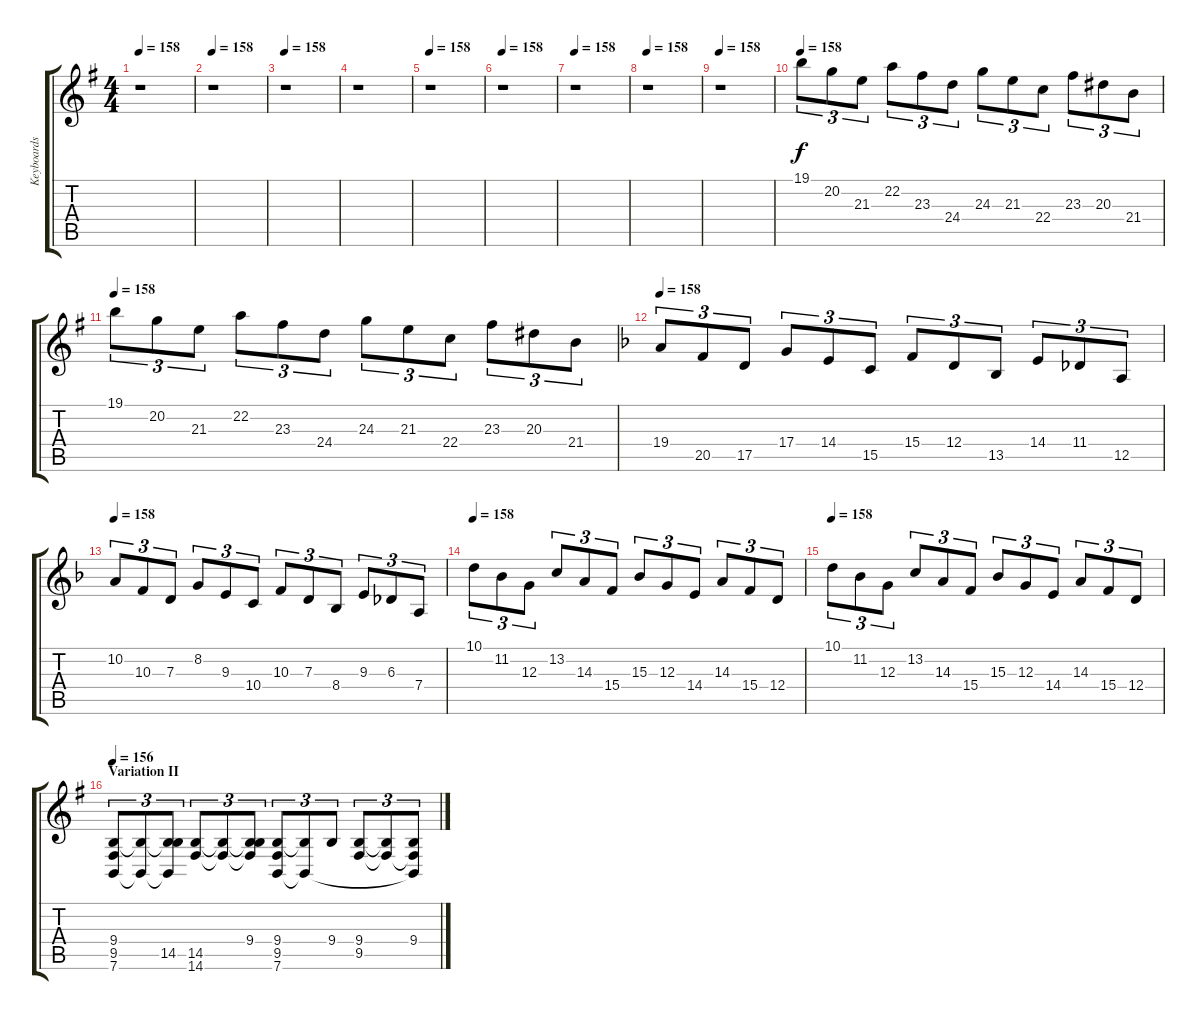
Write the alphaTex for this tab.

\track ("Keyboards (II)" "Keyboards ") {instrument rockorgan}
\staff {score tabs}
\tuning (E4 B3 G3 D3 A2 E2) {hide}
\ts (4 4)
\tempo 158
\clef g2
\ks eminor
r.1{dy f} |
\tempo 158
r.1 |
\tempo 158
r.1 |
r.1 |
\tempo 158
r.1 |
\tempo 158
r.1 |
\tempo 158
r.1 |
\tempo 158
r.1 |
\tempo 158
r.1 |
\tempo 158
19.1.8{tu (3 2) volume 11 balance 5 instrument brightacousticpiano} 20.2.8{tu (3 2)} 21.3.8{tu (3 2)} 22.2.8{tu (3 2)} 23.3.8{tu (3 2)} 24.4.8{tu (3 2)} 24.3.8{tu (3 2)} 21.3.8{tu (3 2)} 22.4.8{tu (3 2)} 23.3.8{tu (3 2)} 20.3.8{tu (3 2)} 21.4.8{tu (3 2)} |
\tempo 158
19.1.8{tu (3 2) volume 11 balance 5 instrument brightacousticpiano} 20.2.8{tu (3 2)} 21.3.8{tu (3 2)} 22.2.8{tu (3 2)} 23.3.8{tu (3 2)} 24.4.8{tu (3 2)} 24.3.8{tu (3 2)} 21.3.8{tu (3 2)} 22.4.8{tu (3 2)} 23.3.8{tu (3 2)} 20.3.8{tu (3 2)} 21.4.8{tu (3 2)} |
\tempo 158
\ks dminor
19.4.8{tu (3 2) volume 10 balance 5 instrument brightacousticpiano} 20.5.8{tu (3 2)} 17.5.8{tu (3 2)} 17.4.8{tu (3 2)} 14.4.8{tu (3 2)} 15.5.8{tu (3 2)} 15.4.8{tu (3 2)} 12.4.8{tu (3 2)} 13.5.8{tu (3 2)} 14.4.8{tu (3 2)} 11.4.8{tu (3 2)} 12.5.8{tu (3 2)} |
\tempo 158
10.2.8{tu (3 2) volume 10 balance 5 instrument brightacousticpiano} 10.3.8{tu (3 2)} 7.3.8{tu (3 2)} 8.2.8{tu (3 2)} 9.3.8{tu (3 2)} 10.4.8{tu (3 2)} 10.3.8{tu (3 2)} 7.3.8{tu (3 2)} 8.4.8{tu (3 2)} 9.3.8{tu (3 2)} 6.3.8{tu (3 2)} 7.4.8{tu (3 2)} |
\tempo 158
10.1.8{tu (3 2) volume 10 balance 5 instrument brightacousticpiano} 11.2.8{tu (3 2)} 12.3.8{tu (3 2)} 13.2.8{tu (3 2)} 14.3.8{tu (3 2)} 15.4.8{tu (3 2)} 15.3.8{tu (3 2)} 12.3.8{tu (3 2)} 14.4.8{tu (3 2)} 14.3.8{tu (3 2)} 15.4.8{tu (3 2)} 12.4.8{tu (3 2)} |
\tempo 158
10.1.8{tu (3 2) volume 10 balance 5 instrument brightacousticpiano} 11.2.8{tu (3 2)} 12.3.8{tu (3 2)} 13.2.8{tu (3 2)} 14.3.8{tu (3 2)} 15.4.8{tu (3 2)} 15.3.8{tu (3 2)} 12.3.8{tu (3 2)} 14.4.8{tu (3 2)} 14.3.8{tu (3 2)} 15.4.8{tu (3 2)} 12.4.8{tu (3 2)} |
\section ("" "Variation II")
\tempo 156
\ks eminor
(9.4 9.5 7.6).8{tu (3 2) volume 10 balance 5 instrument brightacousticpiano} (9.4{t} 7.6{t}).8{tu (3 2)} (9.4{t} 14.5 7.6{t}).8{tu (3 2)} (14.5 14.6).8{tu (3 2)} (14.5{t} 14.6{t}).8{tu (3 2)} (9.4 14.5{t} 14.6{t}).8{tu (3 2)} (9.4 9.5 7.6).8{tu (3 2)} (9.4{t} 7.6{t}).8{tu (3 2)} 9.4.8{tu (3 2)} (9.4 9.5).8{tu (3 2)} (9.4{t} 9.5{t}).8{tu (3 2)} (9.4 9.5{t} 7.6{t}).8{tu (3 2)}
